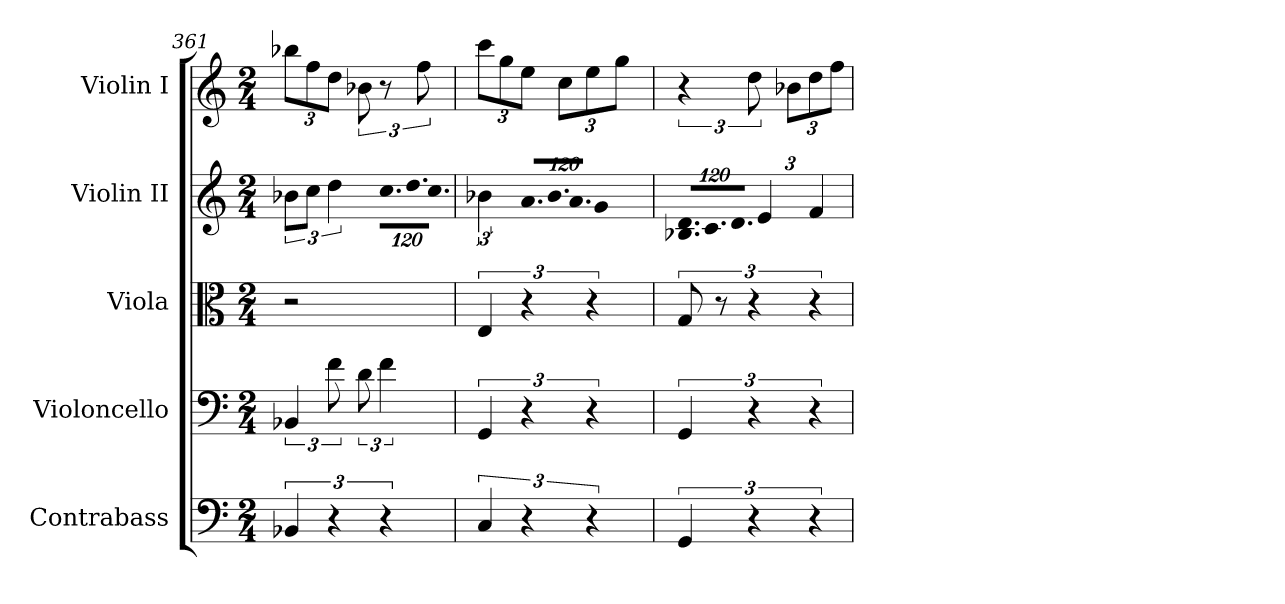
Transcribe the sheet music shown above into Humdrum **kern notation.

**kern	**kern	**kern	**kern	**kern
*part5	*part4	*part3	*part2	*part1
*staff5	*staff4	*staff3	*staff2	*staff1
*I"Contrabass	*I"Violoncello	*I"Viola	*I"Violin II	*I"Violin I
*I'Cb.	*I'Vc.	*I'Vla.	*I'Vln. II	*I'Vln. I
*clefF4	*clefF4	*clefC3	*clefG2	*clefG2
*ITrd7c12	*	*	*	*
*k[]	*k[]	*k[]	*k[]	*k[]
*M2/4	*M2/4	*M2/4	*M2/4	*M2/4
=361	=361	=361	=361	=361
6BBB-X/	6BB-X/	2r	12b-X\L	12bb-X\L
.	.	.	12cc\J	12ff\
6r	12f\	.	6dd\	12dd\J
.	12d\	.	.	12b-X\
*	*	*	*Xbrackettup	*
!	!	!	!LO:N:vis=8.	!
6r	6f\	.	1920%107cc\L	12r
!	!	!	!LO:N:vis=8.	!
.	.	.	1920%107dd\	.
.	.	.	.	12ff\
!	!	!	!LO:N:vis=8.	!
.	.	.	1920%107cc\J	.
1920ryy	1920ryy	1920ryy	.	1920ryy
=362	=362	=362	=362	=362
*	*	*	*brackettup	*Xbrackettup
6CC/	6GG/	6E/	6b-X\	12ccc\L
.	.	.	.	12gg\
*	*	*	*Xbrackettup	*
!	!	!	!LO:N:vis=8.	!
6r	6r	6r	1920%107a/L	12ee\J
!	!	!	!LO:N:vis=8.	!
.	.	.	1920%107b-/	.
.	.	.	.	12cc\L
!	!	!	!LO:N:vis=8.	!
.	.	.	1920%107a/J	.
6r	6r	6r	.	12ee\
.	.	.	6g/	.
.	.	.	.	12gg\J
1920ryy	1920ryy	1920ryy	.	1920ryy
=363	=363	=363	=363	=363
!	!	!	!LO:N:vis=8.	!
*	*	*	*	*brackettup
6GGG/	6GG/	12G/	1920%107B-X/ 1920%107d/L	6r
!	!	!	!LO:N:vis=8.	!
.	.	.	1920%107c/	.
.	.	12r	.	.
!	!	!	!LO:N:vis=8.	!
.	.	.	1920%107d/J	.
6r	6r	6r	.	12dd\
.	.	.	6e/	.
.	.	.	.	12b-X\L
6r	6r	6r	.	12dd\
.	.	.	6f/	.
.	.	.	.	12ff\J
1920ryy	1920ryy	1920ryy	.	1920ryy
=	=	=	=	=
*-	*-	*-	*-	*-
